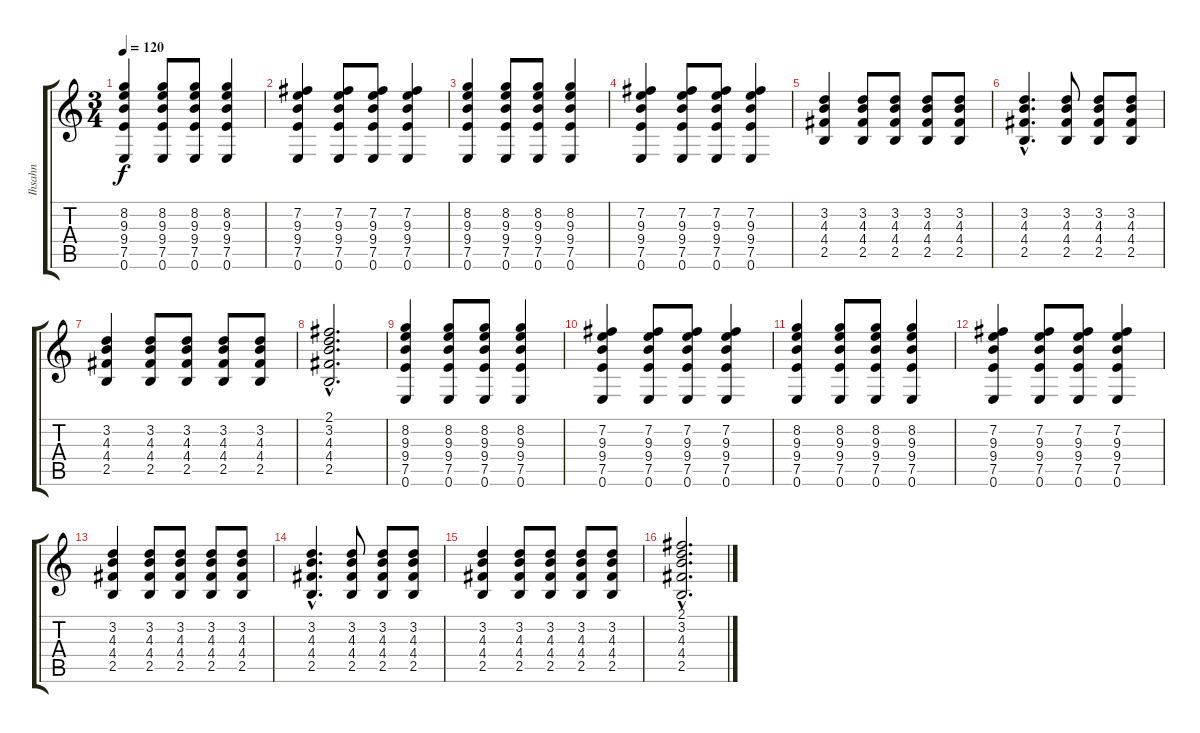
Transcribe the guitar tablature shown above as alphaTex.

\track ("Ihsahn" "Ihsahn") {instrument distortionguitar}
\staff {score tabs}
\tuning (E4 B3 G3 D3 A2 E2) {hide}
\ts (3 4)
\tempo 120
\clef g2
\ks c
(8.2 9.3 9.4 7.5 0.6).4{dy f} (8.2 9.3 9.4 7.5 0.6).8 (8.2 9.3 9.4 7.5 0.6).8 (8.2 9.3 9.4 7.5 0.6).4 |
(7.2 9.3 9.4 7.5 0.6).4 (7.2 9.3 9.4 7.5 0.6).8 (7.2 9.3 9.4 7.5 0.6).8 (7.2 9.3 9.4 7.5 0.6).4 |
(8.2 9.3 9.4 7.5 0.6).4 (8.2 9.3 9.4 7.5 0.6).8 (8.2 9.3 9.4 7.5 0.6).8 (8.2 9.3 9.4 7.5 0.6).4 |
(7.2 9.3 9.4 7.5 0.6).4 (7.2 9.3 9.4 7.5 0.6).8 (7.2 9.3 9.4 7.5 0.6).8 (7.2 9.3 9.4 7.5 0.6).4 |
(3.2 4.3 4.4 2.5).4 (3.2 4.3 4.4 2.5).8 (3.2 4.3 4.4 2.5).8 (3.2 4.3 4.4 2.5).8 (3.2 4.3 4.4 2.5).8 |
(3.2{hac} 4.3{hac} 4.4{hac} 2.5{hac}).4{d} (3.2 4.3 4.4 2.5).8 (3.2 4.3 4.4 2.5).8 (3.2 4.3 4.4 2.5).8 |
(3.2 4.3 4.4 2.5).4 (3.2 4.3 4.4 2.5).8 (3.2 4.3 4.4 2.5).8 (3.2 4.3 4.4 2.5).8 (3.2 4.3 4.4 2.5).8 |
(2.1{hac} 3.2{hac} 4.3{hac} 4.4{hac} 2.5{hac}).2{d} |
(8.2 9.3 9.4 7.5 0.6).4 (8.2 9.3 9.4 7.5 0.6).8 (8.2 9.3 9.4 7.5 0.6).8 (8.2 9.3 9.4 7.5 0.6).4 |
(7.2 9.3 9.4 7.5 0.6).4 (7.2 9.3 9.4 7.5 0.6).8 (7.2 9.3 9.4 7.5 0.6).8 (7.2 9.3 9.4 7.5 0.6).4 |
(8.2 9.3 9.4 7.5 0.6).4 (8.2 9.3 9.4 7.5 0.6).8 (8.2 9.3 9.4 7.5 0.6).8 (8.2 9.3 9.4 7.5 0.6).4 |
(7.2 9.3 9.4 7.5 0.6).4 (7.2 9.3 9.4 7.5 0.6).8 (7.2 9.3 9.4 7.5 0.6).8 (7.2 9.3 9.4 7.5 0.6).4 |
(3.2 4.3 4.4 2.5).4 (3.2 4.3 4.4 2.5).8 (3.2 4.3 4.4 2.5).8 (3.2 4.3 4.4 2.5).8 (3.2 4.3 4.4 2.5).8 |
(3.2{hac} 4.3{hac} 4.4{hac} 2.5{hac}).4{d} (3.2 4.3 4.4 2.5).8 (3.2 4.3 4.4 2.5).8 (3.2 4.3 4.4 2.5).8 |
(3.2 4.3 4.4 2.5).4 (3.2 4.3 4.4 2.5).8 (3.2 4.3 4.4 2.5).8 (3.2 4.3 4.4 2.5).8 (3.2 4.3 4.4 2.5).8 |
(2.1{hac} 3.2{hac} 4.3{hac} 4.4{hac} 2.5{hac}).2{d}
